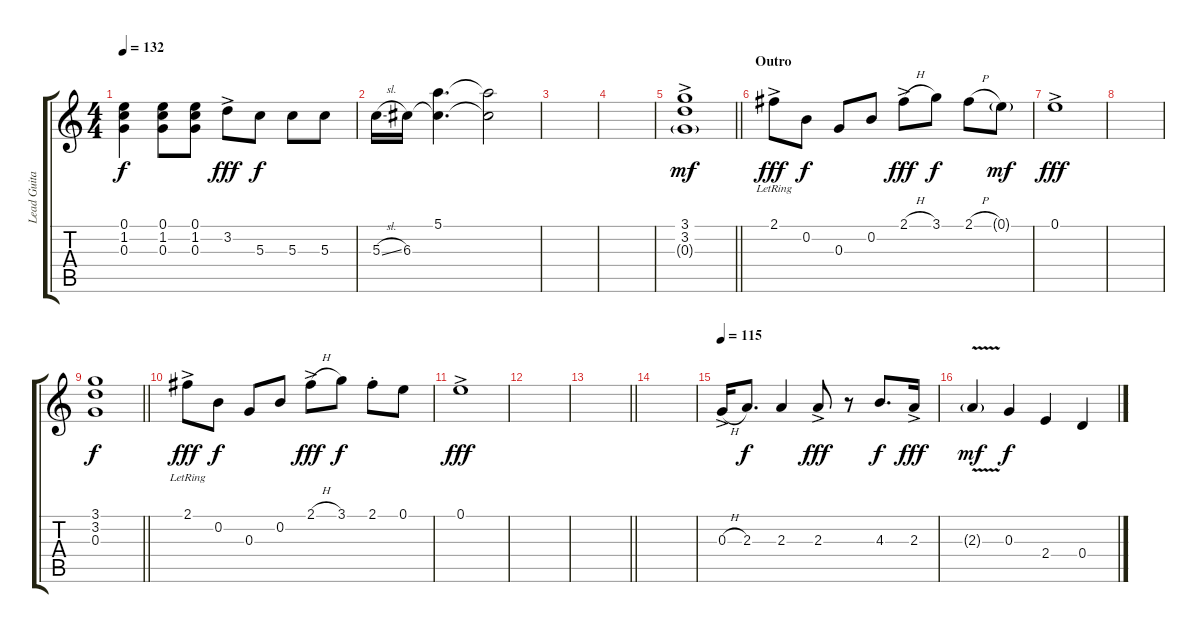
\track ("Lead Guitar" "Lead Guita") {instrument electricguitarclean}
\staff {score tabs}
\tuning (E4 B3 G3 D3 A2 E2) {hide}
\ts (4 4)
\tempo 132
\clef g2
\ks c
(0.1 1.2 0.3).4{dy f} (0.1 1.2 0.3).8 (0.1 1.2 0.3).8 3.2{ac}.8{dy fff} 5.3.8{dy f} 5.3.8 5.3.8 |
5.3{sl}.16 6.3.16 (5.1 6.3{t}).4{d} (5.1{t} 6.3{t}).2 |
|
|
\barLineRight lightlight
(3.1{ac} 3.2 0.3{g}).1{dy mf} |
\section ("" "Outro")
2.1{ac lr}.8{dy fff} 0.2.8{dy f} 0.3.8 0.2.8 2.1{h ac}.8{dy fff} 3.1.8{dy f} 2.1{h}.8 0.1{g}.8{dy mf} |
0.1{ac}.1{dy fff} |
|
\barLineRight lightlight
(3.1 3.2 0.3).1{dy f} |
2.1{ac lr}.8{dy fff} 0.2.8{dy f} 0.3.8 0.2.8 2.1{h ac}.8{dy fff} 3.1.8{dy f} 2.1{st}.8 0.1.8 |
0.1{ac}.1{dy fff} |
|
\barLineRight lightlight
|
|
\tempo 115
0.3{h ac}.16 2.3.8{d dy f} 2.3.4 2.3{ac}.8{dy fff} r.8 4.3.8{d dy f} 2.3{ac}.16{dy fff} |
2.3{v g}.4{dy mf} 0.3.4{dy f} 2.4.4 0.4.4
